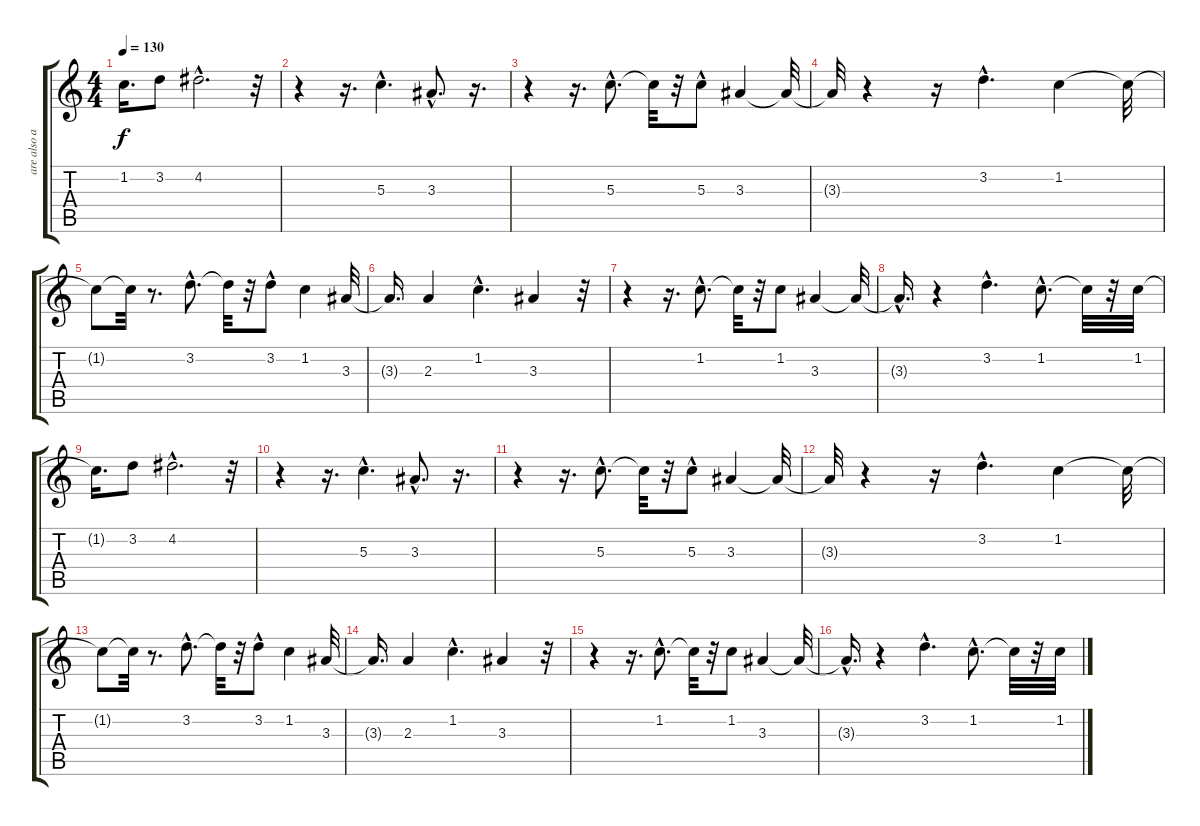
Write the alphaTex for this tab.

\track ("are also available." "are also a") {instrument electricguitarjazz}
\staff {score tabs}
\tuning (E4 B3 G3 D3 A2 E2) {hide}
\ts (4 4)
\tempo 130
\clef g2
\ks c
1.2{t}.16{d dy f} 3.2.8 4.2{hac}.2{d} r.32 |
r.4 r.16{d} 5.3{hac}.4{d} 3.3{hac}.8{d} r.16{d} |
r.4 r.16{d} 5.3{hac}.8{d} 5.3{t}.32 r.32 5.3{hac}.8 3.3.4 3.3{t}.32 |
3.3{t}.32 r.4 r.16 3.2{hac}.4{d} 1.2.4 1.2{t}.32 |
1.2{t}.8 1.2{t}.32 r.8{d} 3.2{hac}.8{d} 3.2{t}.32 r.32 3.2{hac}.8 1.2.4 3.3.32 |
3.3{t}.16{d} 2.3.4 1.2{hac}.4{d} 3.3.4 r.32 |
r.4 r.16{d} 1.2{hac}.8{d} 1.2{t}.32 r.32 1.2.8 3.3.4 3.3{t}.32 |
3.3{hac t}.16{d} r.4 3.2{hac}.4{d} 1.2{hac}.8{d} 1.2{t}.32 r.32 1.2.32 |
1.2{t}.16{d} 3.2.8 4.2{hac}.2{d} r.32 |
r.4 r.16{d} 5.3{hac}.4{d} 3.3{hac}.8{d} r.16{d} |
r.4 r.16{d} 5.3{hac}.8{d} 5.3{t}.32 r.32 5.3{hac}.8 3.3.4 3.3{t}.32 |
3.3{t}.32 r.4 r.16 3.2{hac}.4{d} 1.2.4 1.2{t}.32 |
1.2{t}.8 1.2{t}.32 r.8{d} 3.2{hac}.8{d} 3.2{t}.32 r.32 3.2{hac}.8 1.2.4 3.3.32 |
3.3{t}.16{d} 2.3.4 1.2{hac}.4{d} 3.3.4 r.32 |
r.4 r.16{d} 1.2{hac}.8{d} 1.2{t}.32 r.32 1.2.8 3.3.4 3.3{t}.32 |
3.3{hac t}.16{d} r.4 3.2{hac}.4{d} 1.2{hac}.8{d} 1.2{t}.32 r.32 1.2.32
